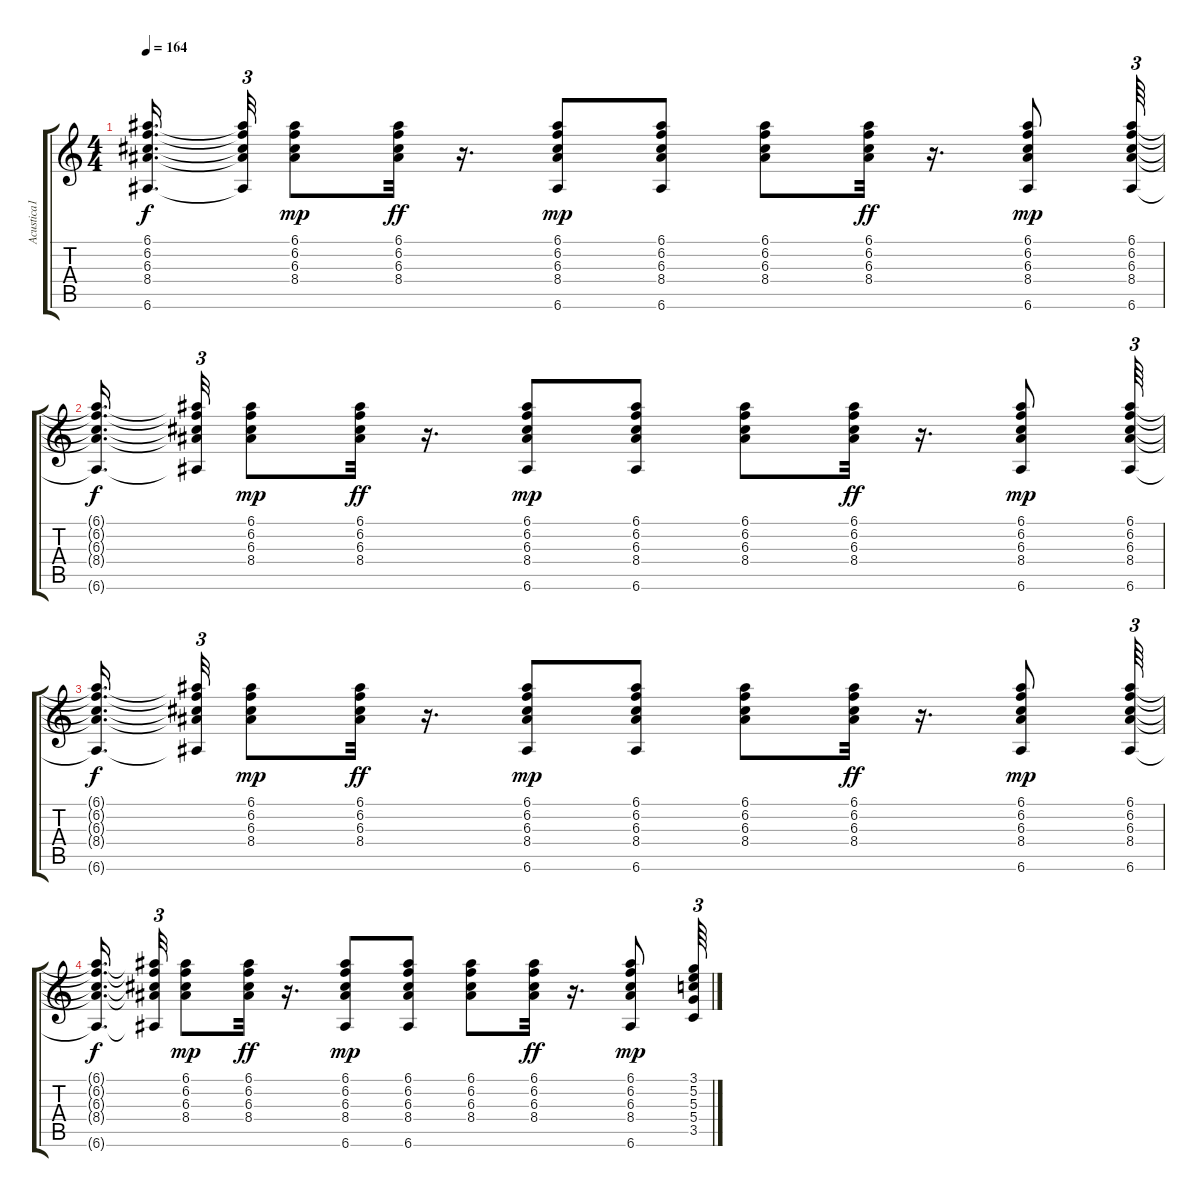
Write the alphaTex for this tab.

\track ("Acustica1" "Acustica1") {instrument acousticguitarsteel}
\staff {score tabs}
\tuning (E4 B3 G3 D3 A2 E2) {hide}
\ts (4 4)
\tempo 164
\clef g2
\ks c
(6.1{t} 6.2{t} 6.3{t} 8.4{t} 6.6{t}).16{d dy f beam splitsecondary} (6.1{t} 6.2{t} 6.3{t} 8.4{t} 6.6{t}).32{tu (3 2)} (6.1 6.2 6.3 8.4).8{dy mp} (6.1 6.2 6.3 8.4).32{dy ff} r.16{d} (6.1 6.2 6.3 8.4 6.6).8{dy mp} (6.1 6.2 6.3 8.4 6.6).8 (6.1 6.2 6.3 8.4).8 (6.1 6.2 6.3 8.4).32{dy ff} r.16{d} (6.1 6.2 6.3 8.4 6.6).8{dy mp} (6.1 6.2 6.3 8.4 6.6).64{tu (3 2)} |
(6.1{t} 6.2{t} 6.3{t} 8.4{t} 6.6{t}).16{d dy f beam splitsecondary} (6.1{t} 6.2{t} 6.3{t} 8.4{t} 6.6{t}).32{tu (3 2)} (6.1 6.2 6.3 8.4).8{dy mp} (6.1 6.2 6.3 8.4).32{dy ff} r.16{d} (6.1 6.2 6.3 8.4 6.6).8{dy mp} (6.1 6.2 6.3 8.4 6.6).8 (6.1 6.2 6.3 8.4).8 (6.1 6.2 6.3 8.4).32{dy ff} r.16{d} (6.1 6.2 6.3 8.4 6.6).8{dy mp} (6.1 6.2 6.3 8.4 6.6).64{tu (3 2)} |
(6.1{t} 6.2{t} 6.3{t} 8.4{t} 6.6{t}).16{d dy f beam splitsecondary} (6.1{t} 6.2{t} 6.3{t} 8.4{t} 6.6{t}).32{tu (3 2)} (6.1 6.2 6.3 8.4).8{dy mp} (6.1 6.2 6.3 8.4).32{dy ff} r.16{d} (6.1 6.2 6.3 8.4 6.6).8{dy mp} (6.1 6.2 6.3 8.4 6.6).8 (6.1 6.2 6.3 8.4).8 (6.1 6.2 6.3 8.4).32{dy ff} r.16{d} (6.1 6.2 6.3 8.4 6.6).8{dy mp} (6.1 6.2 6.3 8.4 6.6).64{tu (3 2)} |
(6.1{t} 6.2{t} 6.3{t} 8.4{t} 6.6{t}).16{d dy f beam splitsecondary} (6.1{t} 6.2{t} 6.3{t} 8.4{t} 6.6{t}).32{tu (3 2)} (6.1 6.2 6.3 8.4).8{dy mp} (6.1 6.2 6.3 8.4).32{dy ff} r.16{d} (6.1 6.2 6.3 8.4 6.6).8{dy mp} (6.1 6.2 6.3 8.4 6.6).8 (6.1 6.2 6.3 8.4).8 (6.1 6.2 6.3 8.4).32{dy ff} r.16{d} (6.1 6.2 6.3 8.4 6.6).8{dy mp} (3.1 5.2 5.3 5.4 3.5).64{tu (3 2)}
